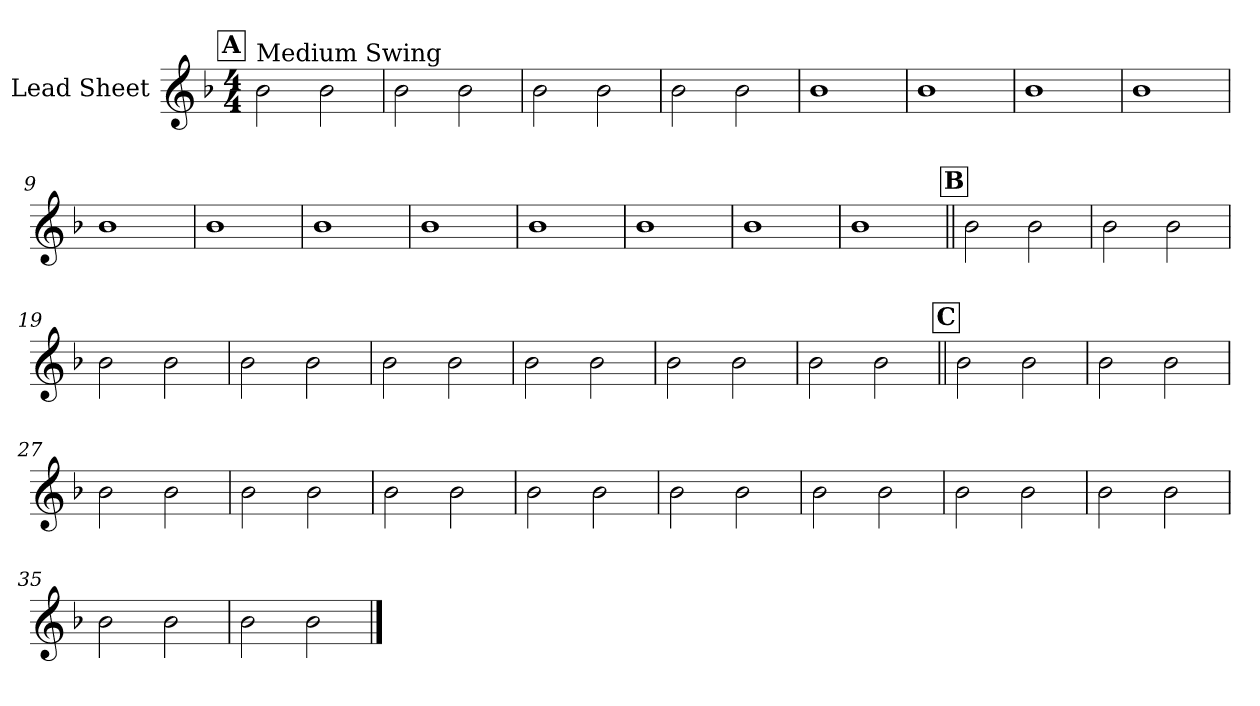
**kern
*part1
*staff1
*I"Lead Sheet
*clefG2
*k[b-]
*F:
*M4/4
!!LO:REH:place=s1:a:fs=14:t=A
=1
!LO:TX:a:t=Medium Swing
2b-\
2b-\
=2
2b-\
2b-\
=3
2b-\
2b-\
=4
2b-\
2b-\
!!LO:LB:g=z
=5
1b-
=6
1b-
=7
1b-
=8
1b-
!!LO:LB:g=z
=9
1b-
=10
1b-
=11
1b-
=12
1b-
!!LO:LB:g=z
=13
1b-
=14
1b-
=15
1b-
=16
1b-
!!LO:LB:g=z
!!LO:REH:place=s1:a:fs=14:t=B
=17||
2b-\
2b-\
=18
2b-\
2b-\
=19
2b-\
2b-\
=20
2b-\
2b-\
!!LO:LB:g=z
=21
2b-\
2b-\
=22
2b-\
2b-\
=23
2b-\
2b-\
=24
2b-\
2b-\
!!LO:LB:g=z
!!LO:REH:place=s1:a:fs=14:t=C
=25||
2b-\
2b-\
=26
2b-\
2b-\
=27
2b-\
2b-\
=28
2b-\
2b-\
!!LO:LB:g=z
=29
2b-\
2b-\
=30
2b-\
2b-\
=31
2b-\
2b-\
=32
2b-\
2b-\
!!LO:LB:g=z
=33
2b-\
2b-\
=34
2b-\
2b-\
=35
2b-\
2b-\
=36
2b-\
2b-\
==
*-
